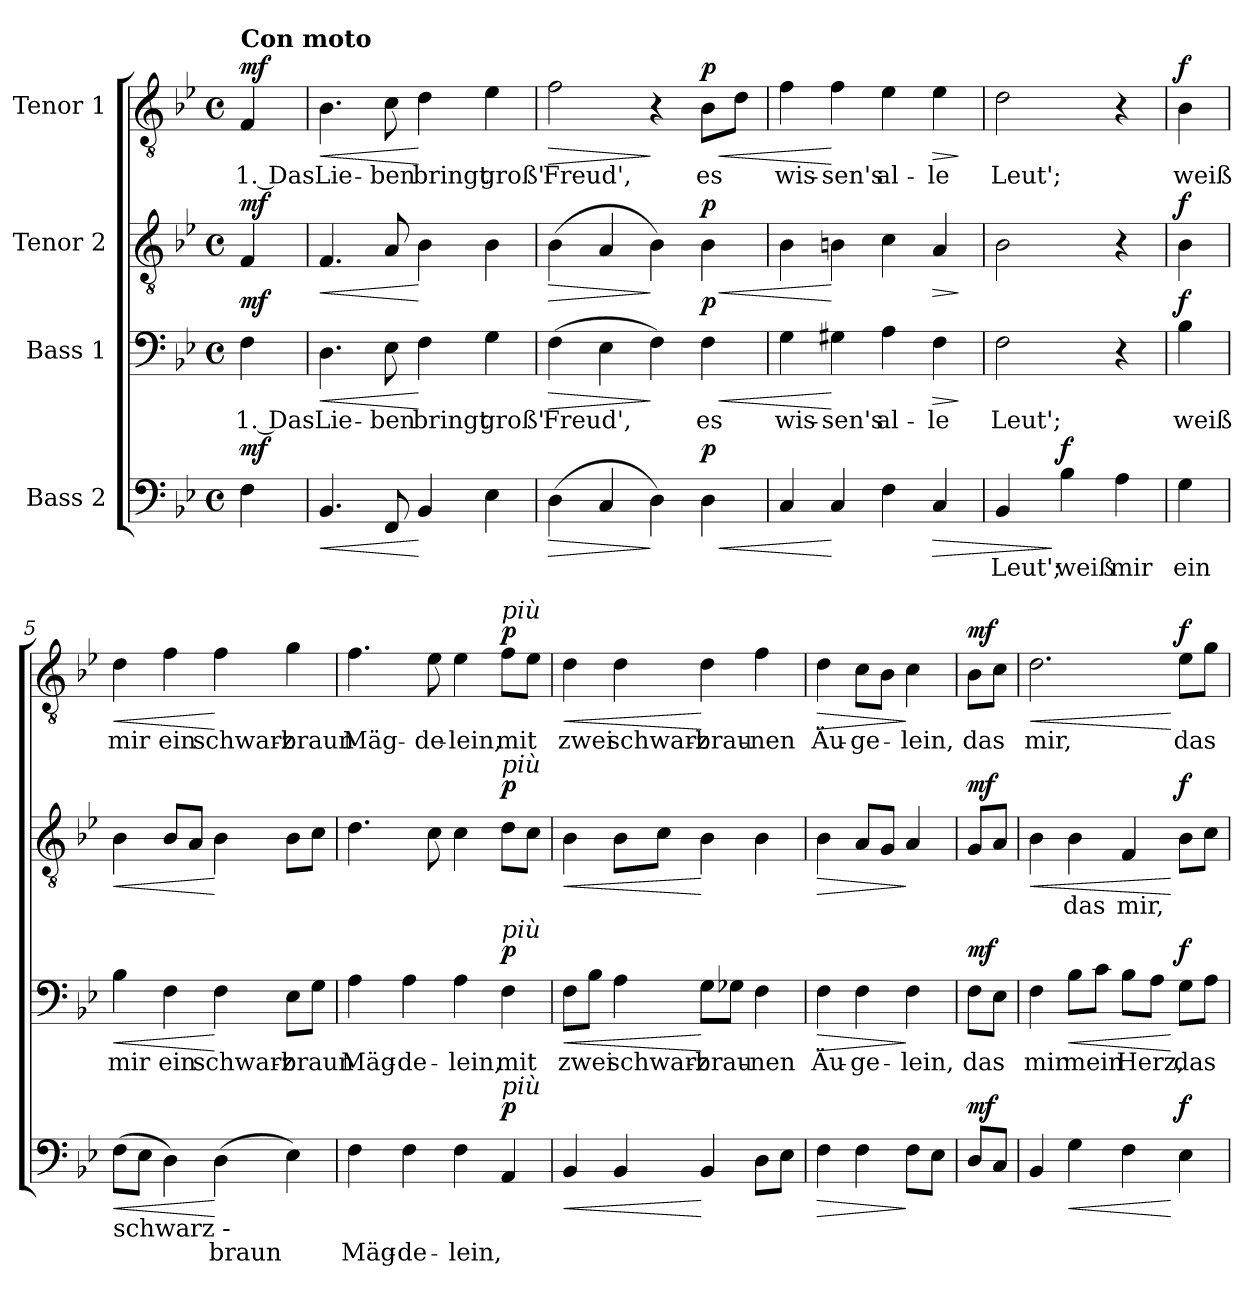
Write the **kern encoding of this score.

**kern	**text	**dynam	**kern	**text	**dynam	**kern	**text	**dynam	**kern	**text	**dynam
*part4	*part4	*part4	*part3	*part3	*part3	*part2	*part2	*part2	*part1	*part1	*part1
*staff4	*staff4	*staff4	*staff3	*staff3	*staff3	*staff2	*staff2	*staff2	*staff1	*staff1	*staff1
*I"Bass 2	*	*	*I"Bass 1	*	*	*I"Tenor 2	*	*	*I"Tenor 1	*	*
*clefF4	*	*	*clefF4	*	*	*clefGv2	*	*	*clefGv2	*	*
*k[b-e-]	*	*	*k[b-e-]	*	*	*k[b-e-]	*	*	*k[b-e-]	*	*
*M4/4	*	*	*M4/4	*	*	*M4/4	*	*	*M4/4	*	*
*met(c)	*	*	*met(c)	*	*	*met(c)	*	*	*met(c)	*	*
=	=	=	=	=	=	=	=	=	=	=	=
!	!	!	!	!	!	!	!	!	!LO:TX:a:B:t=Con moto	!	!
!	!	!LO:DY:a	!	!	!LO:DY:a	!	!	!LO:DY:a	!	!	!LO:DY:a
4F\	.	mf	4F\	1. Das	mf	4F/	.	mf	4F/	1. Das	mf
=1	=1	=1	=1	=1	=1	=1	=1	=1	=1	=1	=1
!	!	!LO:HP:b	!	!	!LO:HP:b	!	!	!LO:HP:b	!	!	!LO:HP:b
4.BB-/	.	<	4.D\	Lie-	<	4.F/	.	<	4.B-\	Lie-	<
8FF/	.	.	8E-\	-ben	.	8A/	.	.	8c\	-ben	.
4BB-/	.	[	4F\	bringt	[	4B-\	.	[	4d\	bringt	[
4E-\	.	.	4G\	groß'	.	4B-\	.	.	4e-\	groß'	.
=2	=2	=2	=2	=2	=2	=2	=2	=2	=2	=2	=2
!	!	!LO:HP:b	!	!	!LO:HP:b	!	!	!LO:HP:b	!	!	!LO:HP:b
(4D\	.	>	(4F\	Freud',	>	(4B-\	.	>	2f\	Freud',	>
4C/	.	.	4E-\	.	.	4A/	.	.	.	.	.
4D\)	.	]	4F\)	.	]	4B-\)	.	]	4r	.	]
!	!	!LO:HP:b	!	!	!LO:HP:b	!	!	!LO:HP:b	!	!	!LO:HP:b
!	!	!LO:DY:n=1:a	!	!	!LO:DY:n=1:a	!	!	!LO:DY:n=1:a	!	!	!LO:DY:n=1:a
4D\	.	< p	4F\	es	< p	4B-\	.	< p	8B-\L	es	< p
.	.	.	.	.	.	.	.	.	8d\J	.	.
=3	=3	=3	=3	=3	=3	=3	=3	=3	=3	=3	=3
4C/	.	.	4G\	wis-	.	4B-\	.	.	4f\	wis-	.
4C/	.	[	4G#X\	-sen's	[	4Bn\	.	[	4f\	-sen's	[
4F\	.	.	4A\	al-	.	4c\	.	.	4e-\	al-	.
!	!	!LO:HP:b	!	!	!LO:HP:b	!	!	!LO:HP:b	!	!	!LO:HP:b
4C/	.	>	4F\	-le	>	4A/	.	>	4e-\	-le	>
.	.	.	.	.	]	.	.	]	.	.	]
=4	=4	=4	=4	=4	=4	=4	=4	=4	=4	=4	=4
4BB-/	Leut';	.	2F\	Leut';	.	2B-\	.	.	2d\	Leut';	.
!	!	!LO:DY:n=1:a	!	!	!	!	!	!	!	!	!
4B-\	weiß	] f	.	.	.	.	.	.	.	.	.
4A\	mir	.	4r	.	.	4r	.	.	4r	.	.
!!LO:LB:g=z
=4X1	=4X1	=4X1	=4X1	=4X1	=4X1	=4X1	=4X1	=4X1	=4X1	=4X1	=4X1
!	!	!	!	!	!LO:DY:a	!	!	!LO:DY:a	!	!	!LO:DY:a
4G\	ein	.	4B-\	weiß	f	4B-\	.	f	4B-\	weiß	f
=5	=5	=5	=5	=5	=5	=5	=5	=5	=5	=5	=5
!LO:TX:b:t=schwarz   -	!	!	!	!	!	!	!	!	!	!	!
!	!	!LO:HP:b	!	!	!LO:HP:b	!	!	!LO:HP:b	!	!	!LO:HP:b
(8F\L	.	<	4B-\	mir	<	4B-\	.	<	4d\	mir	<
8E-\J	.	.	.	.	.	.	.	.	.	.	.
4D\)	.	.	4F\	ein	.	8B-/L	.	.	4f\	ein	.
.	.	.	.	.	.	8A/J	.	.	.	.	.
(4D\	-braun	[	4F\	schwarz-	[	4B-\	.	[	4f\	schwarz-	[
4E-\)	.	.	8E-\L	-braun	.	8B-\L	.	.	4g\	-braun	.
.	.	.	8G\J	.	.	8c\J	.	.	.	.	.
=6	=6	=6	=6	=6	=6	=6	=6	=6	=6	=6	=6
4F\	Mäg-	.	4A\	Mäg-	.	4.d\	.	.	4.f\	Mäg-	.
4F\	-de-	.	4A\	-de-	.	.	.	.	.	.	.
.	.	.	.	.	.	8c\	.	.	8e-\	-de-	.
4F\	-lein,	.	4A\	-lein,	.	4c\	.	.	4e-\	-lein,	.
!	!	!	!	!	!	!	!	!	!LO:TX:a:i:t=più	!	!
!	!	!	!	!	!	!LO:TX:a:i:t=più	!	!	!	!	!
!	!	!	!LO:TX:a:i:t=più	!	!	!	!	!	!	!	!
!LO:TX:a:i:t=più	!	!	!	!	!	!	!	!	!	!	!
!	!	!LO:DY:a	!	!	!LO:DY:a	!	!	!LO:DY:a	!	!	!LO:DY:a
4AA/	.	p	4F\	mit	p	8d\L	.	p	8f\L	mit	p
.	.	.	.	.	.	8c\J	.	.	8e-\J	.	.
=7	=7	=7	=7	=7	=7	=7	=7	=7	=7	=7	=7
!	!	!LO:HP:b	!	!	!LO:HP:b	!	!	!LO:HP:b	!	!	!LO:HP:b
4BB-/	.	<	8F\L	zwei	<	4B-\	.	<	4d\	zwei	<
.	.	.	8B-\J	.	.	.	.	.	.	.	.
4BB-/	.	.	4A\	schwarz-	.	8B-\L	.	.	4d\	schwarz-	.
.	.	.	.	.	.	8c\J	.	.	.	.	.
4BB-/	.	[	8G\L	-brau-	[	4B-\	.	[	4d\	-brau-	[
.	.	.	8G-X\J	.	.	.	.	.	.	.	.
8D\L	.	.	4F\	-nen	.	4B-\	.	.	4f\	-nen	.
8E-\J	.	.	.	.	.	.	.	.	.	.	.
=8	=8	=8	=8	=8	=8	=8	=8	=8	=8	=8	=8
!	!	!LO:HP:b	!	!	!LO:HP:b	!	!	!LO:HP:b	!	!	!LO:HP:b
4F\	.	>	4F\	Äu-	>	4B-\	.	>	4d\	Äu-	>
4F\	.	.	4F\	-ge-	.	8A/L	.	.	8c\L	-ge-	.
.	.	.	.	.	.	8G/J	.	.	8B-\J	.	.
8F\L	.	]	4F\	-lein,	]	4A/	.	]	4c\	-lein,	]
8E-\J	.	.	.	.	.	.	.	.	.	.	.
!!LO:LB:g=z
=8X2	=8X2	=8X2	=8X2	=8X2	=8X2	=8X2	=8X2	=8X2	=8X2	=8X2	=8X2
!	!	!LO:DY:a	!	!	!LO:DY:a	!	!	!LO:DY:a	!	!	!LO:DY:a
8D/L	.	mf	8F\L	das	mf	8G/L	.	mf	8B-\L	das	mf
8C/J	.	.	8E-\J	.	.	8A/J	.	.	8c\J	.	.
=9	=9	=9	=9	=9	=9	=9	=9	=9	=9	=9	=9
!	!	!	!	!	!	!	!	!LO:HP:b	!	!	!LO:HP:b
4BB-/	.	.	4F\	mir	.	4B-\	.	<	2.d\	mir,	<
!	!	!LO:HP:b	!	!	!LO:HP:b	!	!	!	!	!	!
4G\	.	<	8B-\L	mein	<	4B-\	das	.	.	.	.
.	.	.	8c\J	.	.	.	.	.	.	.	.
4F\	.	.	8B-\L	Herz,	.	4F/	mir,	.	.	.	.
.	.	.	8A\J	.	.	.	.	.	.	.	.
!	!	!LO:DY:n=1:a	!	!	!LO:DY:n=1:a	!	!	!LO:DY:n=1:a	!	!	!LO:DY:n=1:a
4E-\	.	[ f	8G\L	das	[ f	8B-\L	.	[ f	8e-\L	das	[ f
.	.	.	8A\J	.	.	8c\J	.	.	8g\J	.	.
=	=	=	=	=	=	=	=	=	=	=	=
*-	*-	*-	*-	*-	*-	*-	*-	*-	*-	*-	*-
